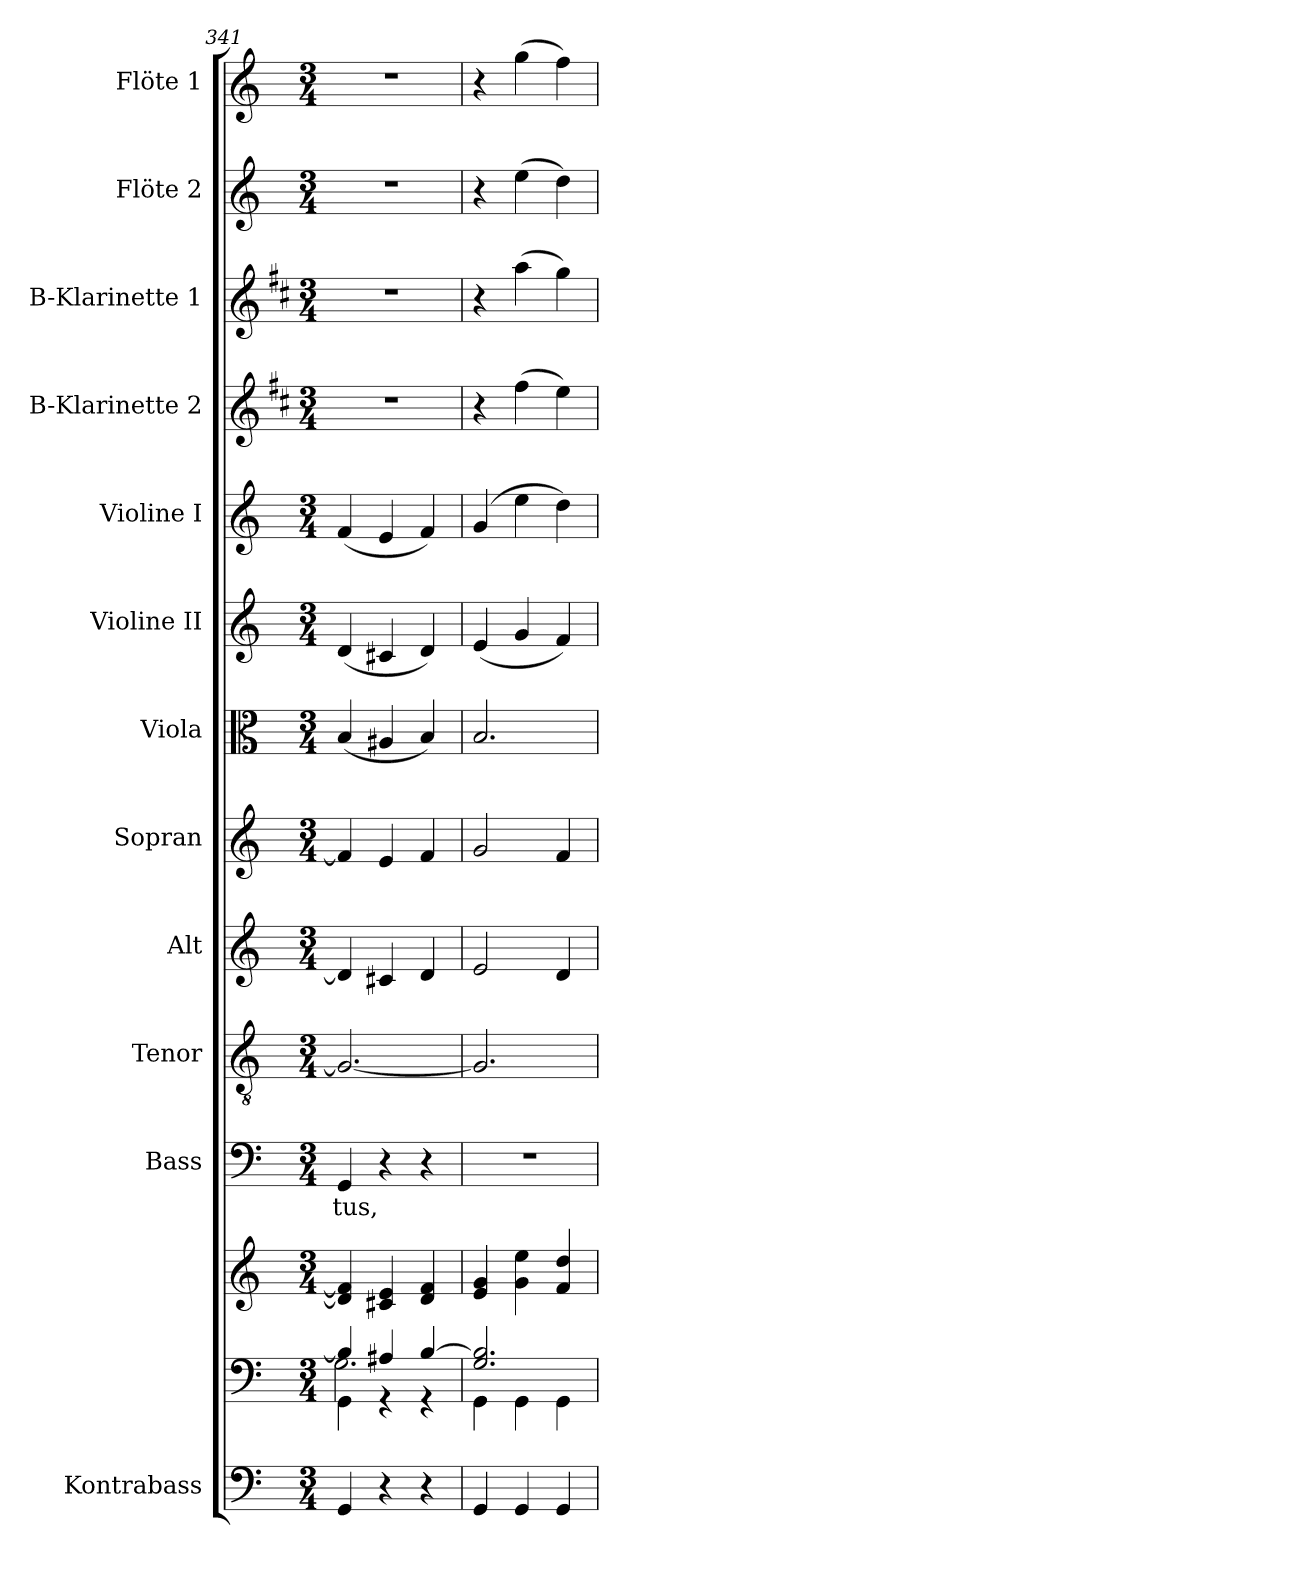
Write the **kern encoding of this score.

**kern	**kern	**kern	**kern	**text	**kern	**kern	**kern	**kern	**kern	**kern	**kern	**kern	**kern	**kern
*part13	*part12	*part12	*part11	*part11	*part10	*part9	*part8	*part7	*part6	*part5	*part4	*part3	*part2	*part1
*staff14	*staff13	*staff12	*staff11	*staff11	*staff10	*staff9	*staff8	*staff7	*staff6	*staff5	*staff4	*staff3	*staff2	*staff1
*I"Kontrabass	*	*	*I"Bass	*	*I"Tenor	*I"Alt	*I"Sopran	*I"Viola	*I"Violine II	*I"Violine I	*I"B-Klarinette 2	*I"B-Klarinette 1	*I"Flöte 2	*I"Flöte 1
*I'Kb.	*	*	*I'B.	*	*I'T.	*I'A.	*I'S.	*I'Vla.	*I'Vl. II	*I'Vl. I	*I'B Kl. 2	*I'B Kl. 1	*I'Fl. 2	*I'Fl. 1
*clefF4	*clefF4	*clefG2	*clefF4	*	*clefGv2	*clefG2	*clefG2	*clefC3	*clefG2	*clefG2	*clefG2	*clefG2	*clefG2	*clefG2
*ITrd7c12	*	*	*	*	*	*	*	*	*	*	*ITrd1c2	*ITrd1c2	*	*
*k[]	*k[]	*k[]	*k[]	*	*k[]	*k[]	*k[]	*k[]	*k[]	*k[]	*k[]	*k[]	*k[]	*k[]
*C:	*C:	*C:	*C:	*	*C:	*C:	*C:	*C:	*C:	*C:	*C:	*C:	*C:	*C:
*M3/4	*M3/4	*M3/4	*M3/4	*	*M3/4	*M3/4	*M3/4	*M3/4	*M3/4	*M3/4	*M3/4	*M3/4	*M3/4	*M3/4
=341	=341	=341	=341	=341	=341	=341	=341	=341	=341	=341	=341	=341	=341	=341
*	*^	*	*	*	*	*	*	*	*	*	*	*	*	*
*	*	*^	*	*	*	*	*	*	*	*	*	*	*	*	*
!	!	!	!	!	!	!LO:LY:b	!	!	!	!	!	!	!	!	!	!
4GGG/	4B/]	4GG\	2.G\	4d/] 4f/]	4GG/	-tus,	2.G/_	4d/]	4f/]	(<4B/	(<4d/	(<4f/	2.r	2.r	2.r	2.r
4r	4A#X/	4rGG	.	4c#X/ 4e/	4r	.	.	4c#X/	4e/	4A#X/	4c#X/	4e/	.	.	.	.
4r	[>4B/	4rGG	.	4d/ 4f/	4r	.	.	4d/	4f/	4B/)	4d/)	4f/)	.	.	.	.
*	*	*v	*v	*	*	*	*	*	*	*	*	*	*	*	*	*
=342	=342	=342	=342	=342	=342	=342	=342	=342	=342	=342	=342	=342	=342	=342	=342
4GGG/	2.G/ 2.B/]	4GG\	4e/ 4g/	2.r	.	2.G/]	2e/	2g/	2.B/	(<4e/	(4g/	4r	4r	4r	4r
4GGG/	.	4GG\	4g\ 4ee\	.	.	.	.	.	.	4g/	4ee\	(>4ee\	(>4gg\	(>4ee\	(>4gg\
4GGG/	.	4GG\	4f/ 4dd/	.	.	.	4d/	4f/	.	4f/)	4dd\)	4dd\)	4ff\)	4dd\)	4ff\)
*	*v	*v	*	*	*	*	*	*	*	*	*	*	*	*	*
=	=	=	=	=	=	=	=	=	=	=	=	=	=	=
*-	*-	*-	*-	*-	*-	*-	*-	*-	*-	*-	*-	*-	*-	*-
